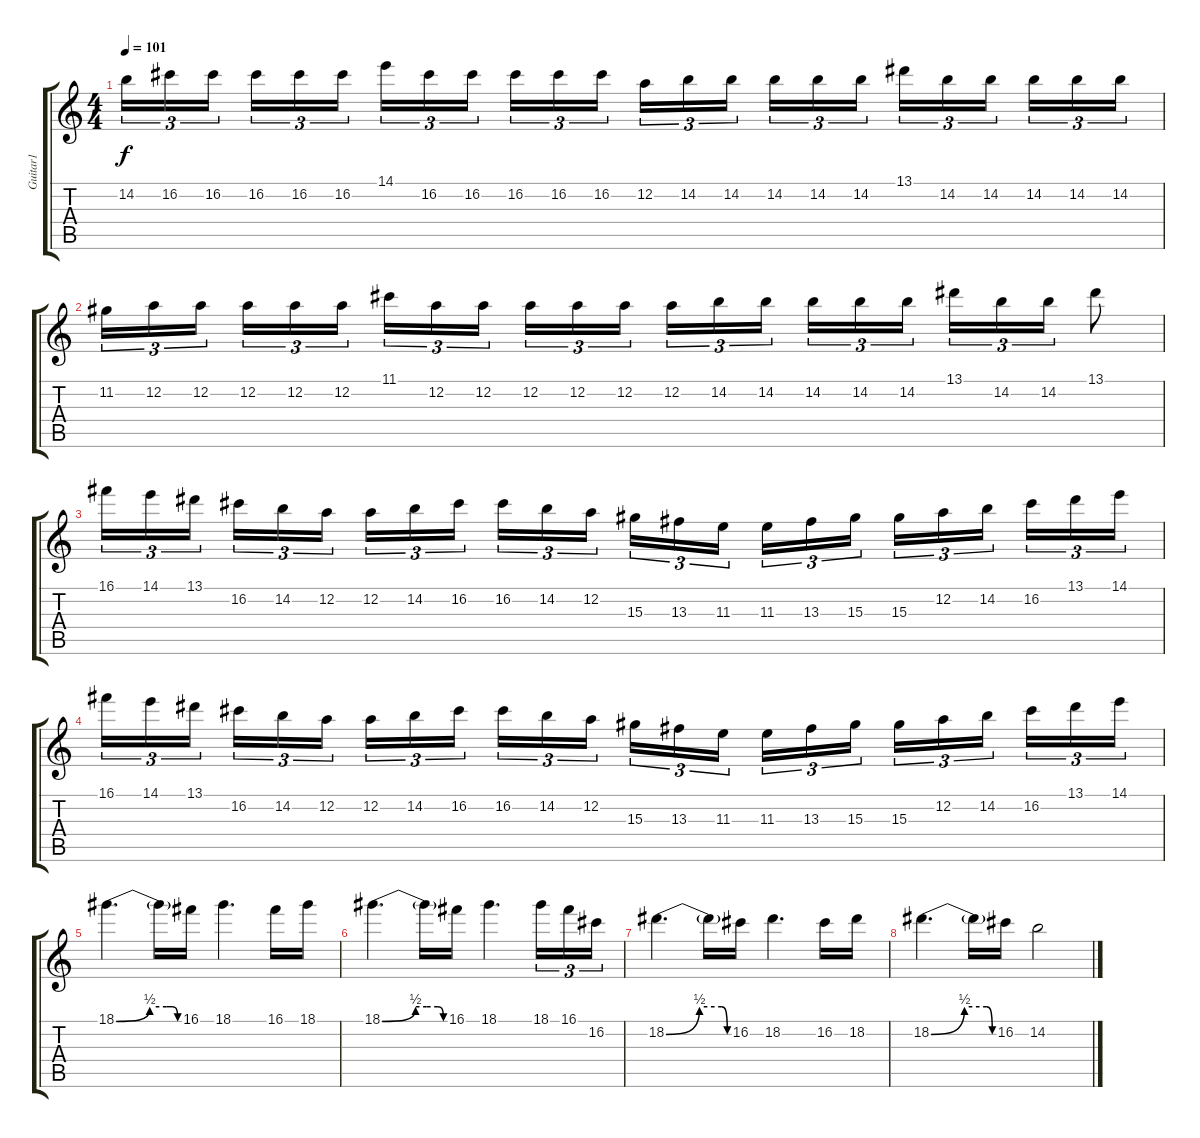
\track ("Guitar1" "Guitar1") {instrument distortionguitar}
\staff {score tabs}
\tuning (D4 A3 F3 C3 G2 D2) {hide}
\ts (4 4)
\tempo 101
\clef g2
\ks c
14.2.16{tu (3 2) dy f} 16.2.16{tu (3 2)} 16.2.16{tu (3 2) beam splitsecondary} 16.2.16{tu (3 2)} 16.2.16{tu (3 2)} 16.2.16{tu (3 2)} 14.1.16{tu (3 2)} 16.2.16{tu (3 2)} 16.2.16{tu (3 2) beam splitsecondary} 16.2.16{tu (3 2)} 16.2.16{tu (3 2)} 16.2.16{tu (3 2)} 12.2.16{tu (3 2)} 14.2.16{tu (3 2)} 14.2.16{tu (3 2) beam splitsecondary} 14.2.16{tu (3 2)} 14.2.16{tu (3 2)} 14.2.16{tu (3 2)} 13.1.16{tu (3 2)} 14.2.16{tu (3 2)} 14.2.16{tu (3 2) beam splitsecondary} 14.2.16{tu (3 2)} 14.2.16{tu (3 2)} 14.2.16{tu (3 2)} |
11.2.16{tu (3 2)} 12.2.16{tu (3 2)} 12.2.16{tu (3 2) beam splitsecondary} 12.2.16{tu (3 2)} 12.2.16{tu (3 2)} 12.2.16{tu (3 2)} 11.1.16{tu (3 2)} 12.2.16{tu (3 2)} 12.2.16{tu (3 2) beam splitsecondary} 12.2.16{tu (3 2)} 12.2.16{tu (3 2)} 12.2.16{tu (3 2)} 12.2.16{tu (3 2)} 14.2.16{tu (3 2)} 14.2.16{tu (3 2) beam splitsecondary} 14.2.16{tu (3 2)} 14.2.16{tu (3 2)} 14.2.16{tu (3 2)} 13.1.16{tu (3 2)} 14.2.16{tu (3 2)} 14.2.16{tu (3 2)} 13.1.8 |
16.1.16{tu (3 2)} 14.1.16{tu (3 2)} 13.1.16{tu (3 2) beam splitsecondary} 16.2.16{tu (3 2)} 14.2.16{tu (3 2)} 12.2.16{tu (3 2)} 12.2.16{tu (3 2)} 14.2.16{tu (3 2)} 16.2.16{tu (3 2) beam splitsecondary} 16.2.16{tu (3 2)} 14.2.16{tu (3 2)} 12.2.16{tu (3 2)} 15.3.16{tu (3 2)} 13.3.16{tu (3 2)} 11.3.16{tu (3 2) beam splitsecondary} 11.3.16{tu (3 2)} 13.3.16{tu (3 2)} 15.3.16{tu (3 2)} 15.3.16{tu (3 2)} 12.2.16{tu (3 2)} 14.2.16{tu (3 2) beam splitsecondary} 16.2.16{tu (3 2)} 13.1.16{tu (3 2)} 14.1.16{tu (3 2)} |
16.1.16{tu (3 2)} 14.1.16{tu (3 2)} 13.1.16{tu (3 2) beam splitsecondary} 16.2.16{tu (3 2)} 14.2.16{tu (3 2)} 12.2.16{tu (3 2)} 12.2.16{tu (3 2)} 14.2.16{tu (3 2)} 16.2.16{tu (3 2) beam splitsecondary} 16.2.16{tu (3 2)} 14.2.16{tu (3 2)} 12.2.16{tu (3 2)} 15.3.16{tu (3 2)} 13.3.16{tu (3 2)} 11.3.16{tu (3 2) beam splitsecondary} 11.3.16{tu (3 2)} 13.3.16{tu (3 2)} 15.3.16{tu (3 2)} 15.3.16{tu (3 2)} 12.2.16{tu (3 2)} 14.2.16{tu (3 2) beam splitsecondary} 16.2.16{tu (3 2)} 13.1.16{tu (3 2)} 14.1.16{tu (3 2)} |
18.1{be (custom 0 0 30 2 45 2 50 2 55 0 60 0)}.4{d} 18.1{t}.16 16.1.16 18.1.4{d} 16.1.16 18.1.16 |
18.1{be (custom 0 0 30 2 40 2 50 2 55 0 60 0)}.4{d} 18.1{t}.16 16.1.16 18.1.4{d} 18.1.16{tu (3 2)} 16.1.16{tu (3 2)} 16.2.16{tu (3 2)} |
18.2{be (custom 0 0 30 2 50 2 55 0 60 0)}.4{d} 18.2{t}.16 16.2.16 18.2.4{d} 16.2.16 18.2.16 |
18.2{be (custom 0 0 30 2 50 2 55 0 60 0)}.4{d} 18.2{t}.16 16.2.16 14.2.2
